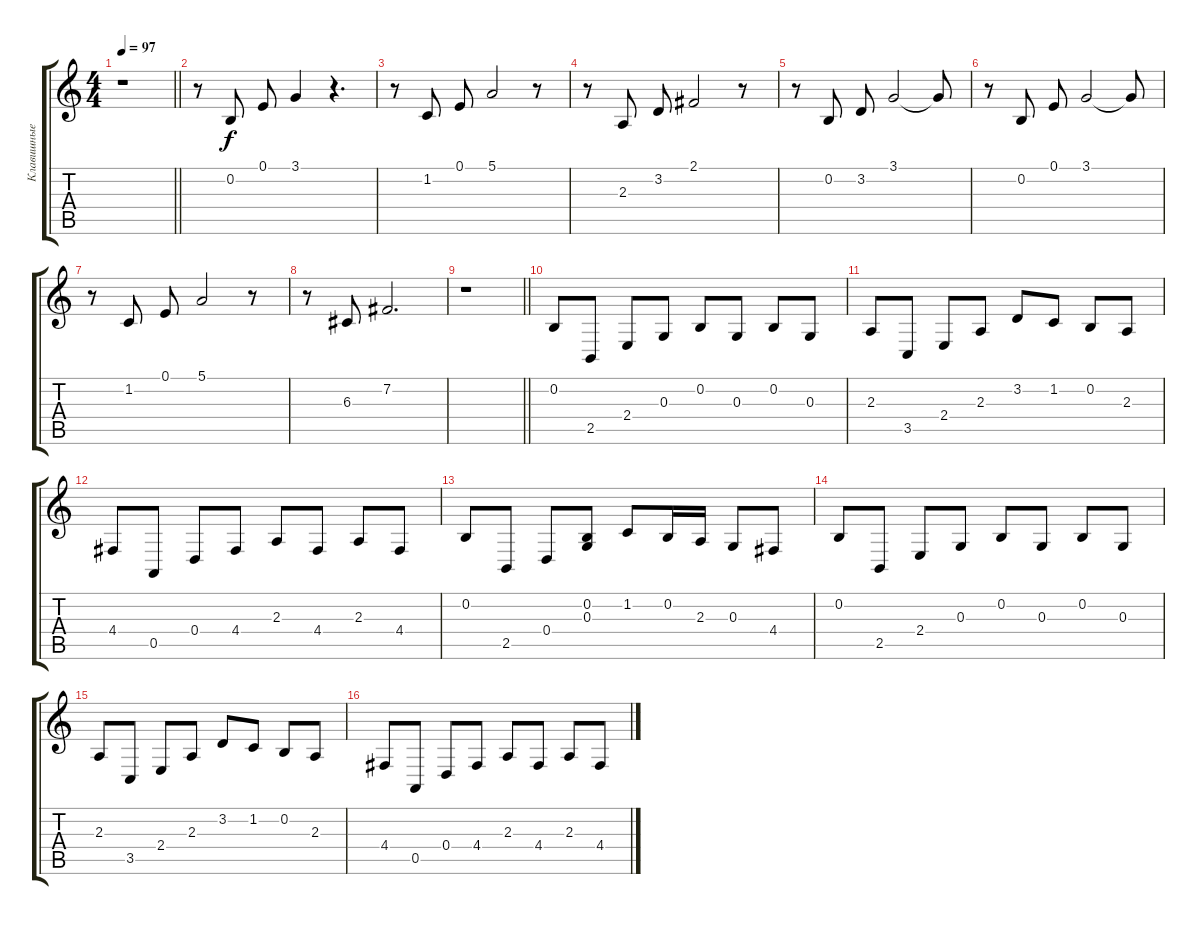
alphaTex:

\track ("Клавишные III" "Клавишные ") {instrument acousticgrandpiano}
\staff {score tabs}
\tuning (E4 B3 G3 D3 A2 E2) {hide}
\ts (4 4)
\tempo 97
\clef g2
\barLineRight lightlight
\ks c
r.1{dy f instrument acousticgrandpiano} |
r.8 0.2.8 0.1.8 3.1.4 r.4{d} |
r.8 1.2.8 0.1.8 5.1.2 r.8 |
r.8 2.3.8 3.2.8 2.1.2 r.8 |
r.8 0.2.8 3.2.8 3.1.2 3.1{t}.8 |
r.8 0.2.8 0.1.8 3.1.2 3.1{t}.8 |
r.8 1.2.8 0.1.8 5.1.2 r.8 |
r.8 6.3.8 7.2.2{d} |
\barLineRight lightlight
r.1 |
0.2.8 2.5.8 2.4.8 0.3.8 0.2.8 0.3.8 0.2.8 0.3.8 |
2.3.8 3.5.8 2.4.8 2.3.8 3.2.8 1.2.8 0.2.8 2.3.8 |
4.4.8 0.5.8 0.4.8 4.4.8 2.3.8 4.4.8 2.3.8 4.4.8 |
0.2.8 2.5.8 0.4.8 (0.2 0.3).8 1.2.8 0.2.16 2.3.16 0.3.8 4.4.8 |
0.2.8 2.5.8 2.4.8 0.3.8 0.2.8 0.3.8 0.2.8 0.3.8 |
2.3.8 3.5.8 2.4.8 2.3.8 3.2.8 1.2.8 0.2.8 2.3.8 |
4.4.8 0.5.8 0.4.8 4.4.8 2.3.8 4.4.8 2.3.8 4.4.8
